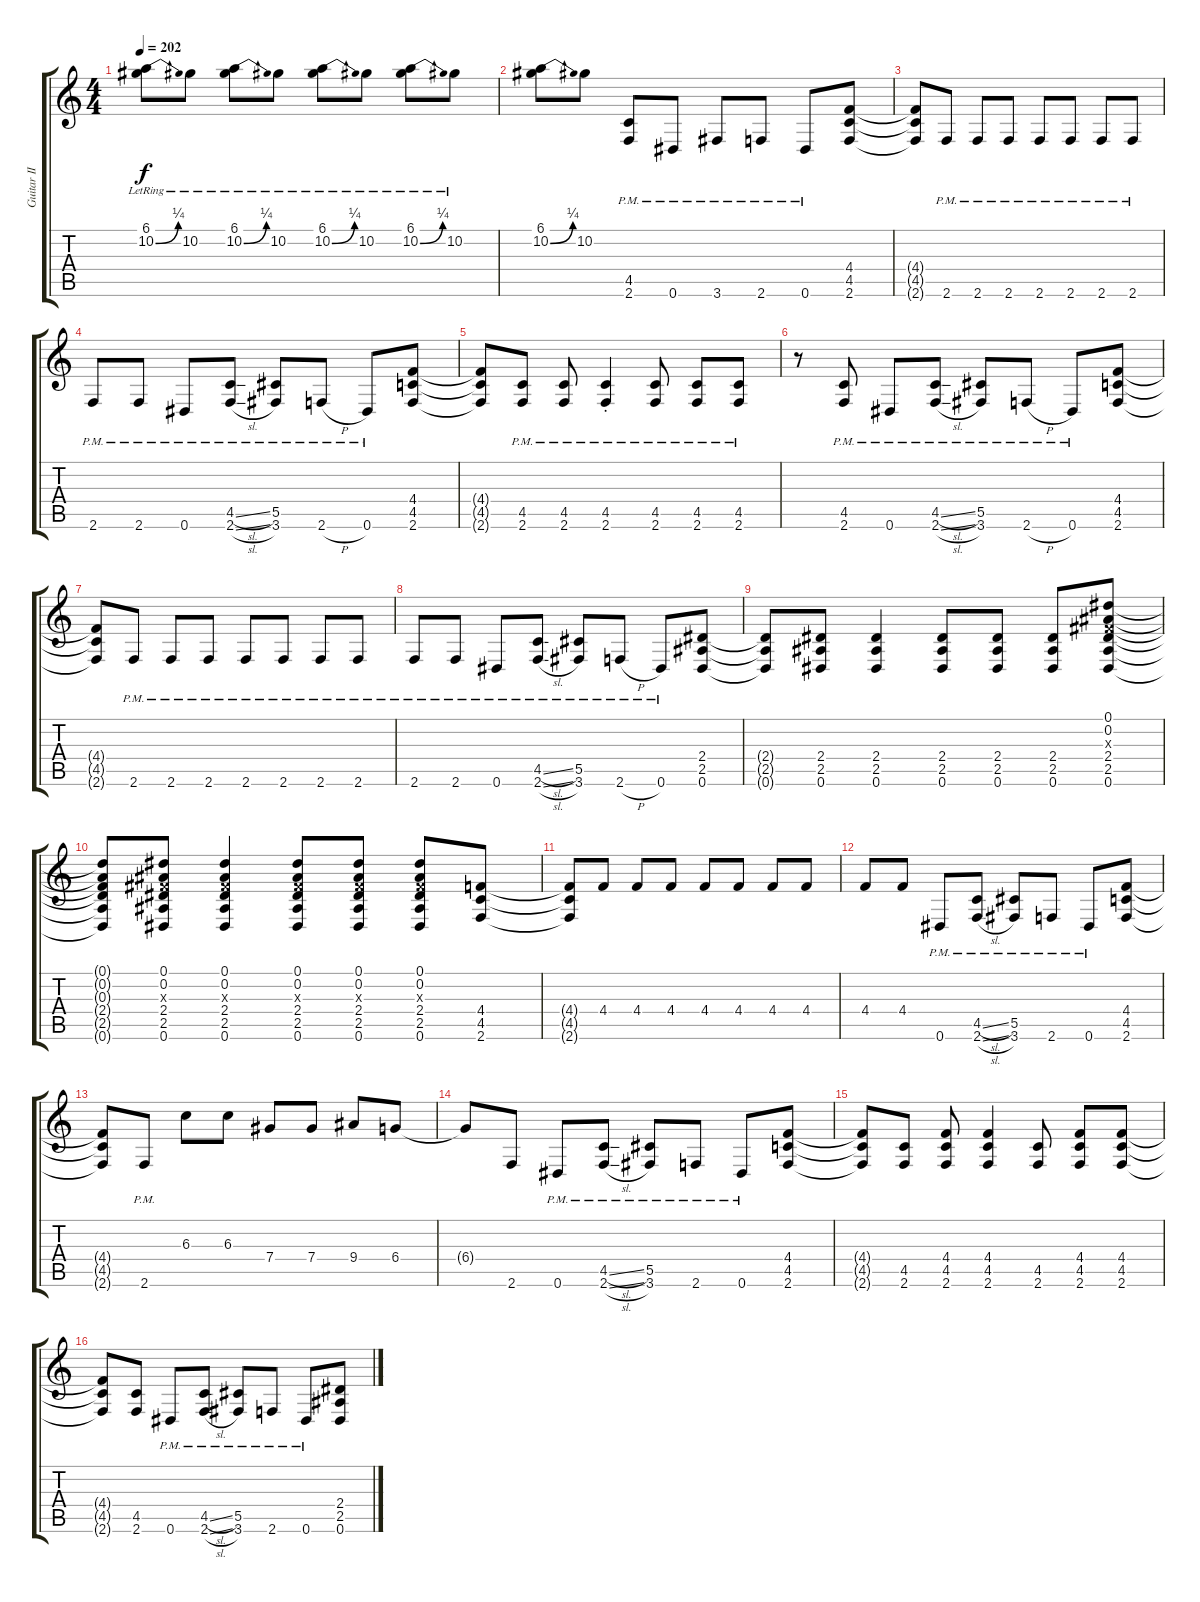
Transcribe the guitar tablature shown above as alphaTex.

\track ("Guitar II - (Overdrive) Jade" "Guitar II ") {instrument overdrivenguitar}
\staff {score tabs}
\tuning (Eb4 Bb3 Gb3 Db3 Ab2 Eb2) {hide}
\ts (4 4)
\tempo 202
\clef g2
\ks c
(6.1 10.2{be (bend 0 0 60 1) lr}).8{dy f instrument overdrivenguitar} 10.2{lr}.8 (6.1 10.2{be (bend 0 0 60 1) lr}).8 10.2{lr}.8 (6.1 10.2{be (bend 0 0 60 1) lr}).8 10.2{lr}.8 (6.1 10.2{be (bend 0 0 60 1) lr}).8 10.2{lr}.8 |
(6.1 10.2{be (bend 0 0 60 1)}).8 10.2.8 (4.5{pm} 2.6{pm}).8 0.6{pm}.8 3.6{pm}.8 2.6{pm}.8 0.6{pm}.8 (4.4 4.5 2.6).8 |
(4.4{t} 4.5{t} 2.6{t}).8 2.6{pm}.8 2.6{pm}.8 2.6{pm}.8 2.6{pm}.8 2.6{pm}.8 2.6{pm}.8 2.6{pm}.8 |
2.6{pm}.8 2.6{pm}.8 0.6{pm}.8 (4.5{sl pm} 2.6{sl pm}).8 (5.5{pm} 3.6{pm}).8 2.6{h pm}.8 0.6{pm}.8 (4.4 4.5 2.6).8 |
(4.4{t} 4.5{t} 2.6{t}).8 (4.5{pm} 2.6{pm}).8 (4.5{pm} 2.6{pm}).8 (4.5{pm st} 2.6{pm st}).4 (4.5{pm} 2.6{pm}).8 (4.5{pm} 2.6{pm}).8 (4.5{pm} 2.6{pm}).8 |
r.8 (4.5{pm} 2.6{pm}).8 0.6{pm}.8 (4.5{sl pm} 2.6{sl pm}).8 (5.5{pm} 3.6{pm}).8 2.6{h pm}.8 0.6{pm}.8 (4.4 4.5 2.6).8 |
(4.4{t} 4.5{t} 2.6{t}).8 2.6{pm}.8 2.6{pm}.8 2.6{pm}.8 2.6{pm}.8 2.6{pm}.8 2.6{pm}.8 2.6{pm}.8 |
2.6{pm}.8 2.6{pm}.8 0.6{pm}.8 (4.5{sl pm} 2.6{sl pm}).8 (5.5{pm} 3.6{pm}).8 2.6{h pm}.8 0.6{pm}.8 (2.4 2.5 0.6).8 |
(2.4{t} 2.5{t} 0.6{t}).8 (2.4 2.5 0.6).8 (2.4 2.5 0.6).4 (2.4 2.5 0.6).8 (2.4 2.5 0.6).8 (2.4 2.5 0.6).8 (0.1 0.2 0.3{x} 2.4 2.5 0.6).8 |
(0.1{t} 0.2{t} 0.3{t} 2.4{t} 2.5{t} 0.6{t}).8 (0.1 0.2 0.3{x} 2.4 2.5 0.6).8 (0.1 0.2 0.3{x} 2.4 2.5 0.6).4 (0.1 0.2 0.3{x} 2.4 2.5 0.6).8 (0.1 0.2 0.3{x} 2.4 2.5 0.6).8 (0.1 0.2 0.3{x} 2.4 2.5 0.6).8 (4.4 4.5 2.6).8 |
(4.4{t} 4.5{t} 2.6{t}).8 4.4.8 4.4.8 4.4.8 4.4.8 4.4.8 4.4.8 4.4.8 |
4.4.8 4.4.8 0.6{pm}.8 (4.5{sl pm} 2.6{sl pm}).8 (5.5{pm} 3.6{pm}).8 2.6{pm}.8 0.6{pm}.8 (4.4 4.5 2.6).8 |
(4.4{t} 4.5{t} 2.6{t}).8 2.6{pm}.8 6.3.8 6.3.8 7.4.8 7.4.8 9.4.8 6.4.8 |
6.4{t}.8 2.6.8 0.6{pm}.8 (4.5{sl pm} 2.6{sl pm}).8 (5.5{pm} 3.6{pm}).8 2.6{pm}.8 0.6{pm}.8 (4.4 4.5 2.6).8 |
(4.4{t} 4.5{t} 2.6{t}).8 (4.5 2.6).8 (4.4 4.5 2.6).8 (4.4 4.5 2.6).4 (4.5 2.6).8 (4.4 4.5 2.6).8 (4.4 4.5 2.6).8 |
(4.4{t} 4.5{t} 2.6{t}).8 (4.5 2.6).8 0.6{pm}.8 (4.5{sl pm} 2.6{sl pm}).8 (5.5{pm} 3.6{pm}).8 2.6{pm}.8 0.6{pm}.8 (2.4 2.5 0.6).8
